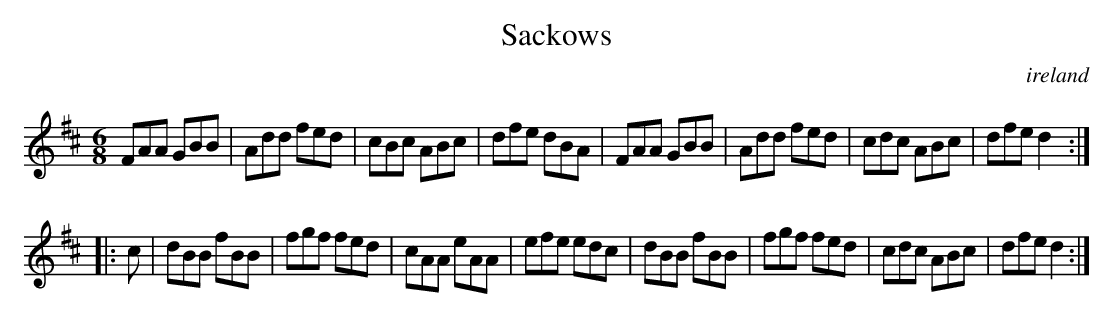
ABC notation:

X:1
T:Sackows
O:ireland
M:6/8
K:D
FAA GBB|Add fed|cBc ABc|dfe dBA|\
FAA GBB|Add fed|cdc ABc|dfe d2::
c|\
dBB fBB|fgf fed|cAA eAA|efe edc|\
dBB fBB|fgf fed|cdc ABc|dfe d2:|
